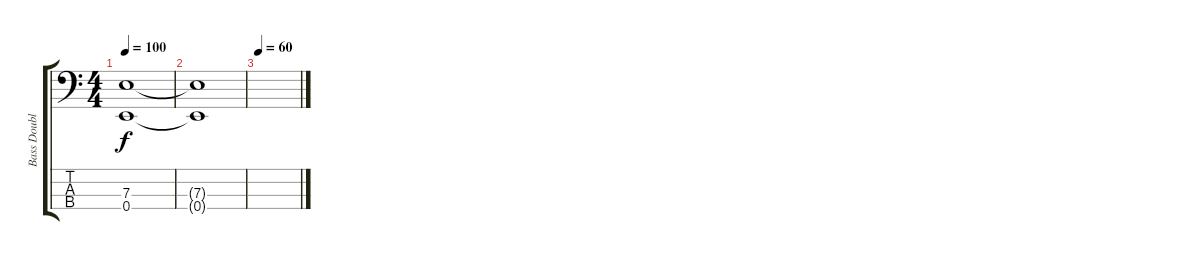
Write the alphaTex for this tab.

\track ("Bass Double" "Bass Doubl") {instrument slapbass2}
\staff {score tabs}
\tuning (G2 D2 A1 E1) {hide}
\ts (4 4)
\tempo 100
\clef f4
\ks c
(7.3 0.4).1{dy f} |
(7.3{t} 0.4{t}).1 |
\tempo 60
